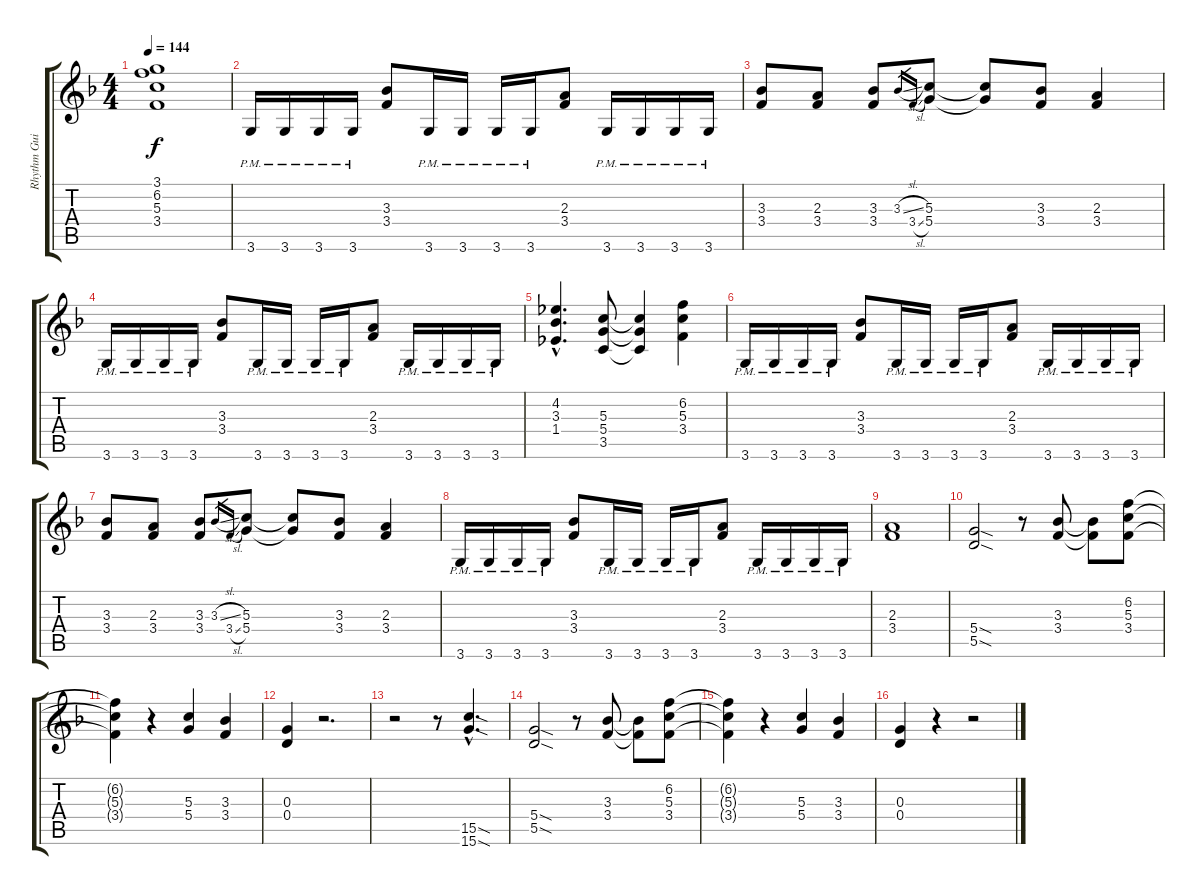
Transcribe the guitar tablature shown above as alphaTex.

\track ("Rhythm Guitar" "Rhythm Gui") {instrument overdrivenguitar}
\staff {score tabs}
\tuning (E4 B3 G3 D3 A2 E2) {hide}
\ts (4 4)
\tempo 144
\clef g2
\ks dminor
(3.1{t} 6.2{t} 5.3{t} 3.4{t}).1{dy f} |
3.6{pm}.16 3.6{pm}.16 3.6{pm}.16 3.6{pm}.16 (3.3 3.4).8 3.6{pm}.16 3.6{pm}.16 3.6{pm}.16 3.6{pm}.16 (2.3 3.4).8 3.6{pm}.16 3.6{pm}.16 3.6{pm}.16 3.6{pm}.16 |
(3.3 3.4).8 (2.3 3.4).8 (3.3 3.4).8 3.3{sl}.16{gr} 3.4{sl}.16{gr} (5.3 5.4).8 (5.3{t} 5.4{t}).8 (3.3 3.4).8 (2.3 3.4).4 |
3.6{pm}.16 3.6{pm}.16 3.6{pm}.16 3.6{pm}.16 (3.3 3.4).8 3.6{pm}.16 3.6{pm}.16 3.6{pm}.16 3.6{pm}.16 (2.3 3.4).8 3.6{pm}.16 3.6{pm}.16 3.6{pm}.16 3.6{pm}.16 |
(4.2{hac} 3.3{hac} 1.4{hac}).4{d} (5.3 5.4 3.5).8 (5.3{t} 5.4{t} 3.5{t}).4 (6.2 5.3 3.4).4 |
3.6{pm}.16 3.6{pm}.16 3.6{pm}.16 3.6{pm}.16 (3.3 3.4).8 3.6{pm}.16 3.6{pm}.16 3.6{pm}.16 3.6{pm}.16 (2.3 3.4).8 3.6{pm}.16 3.6{pm}.16 3.6{pm}.16 3.6{pm}.16 |
(3.3 3.4).8 (2.3 3.4).8 (3.3 3.4).8 3.3{sl}.16{gr} 3.4{sl}.16{gr} (5.3 5.4).8 (5.3{t} 5.4{t}).8 (3.3 3.4).8 (2.3 3.4).4 |
3.6{pm}.16 3.6{pm}.16 3.6{pm}.16 3.6{pm}.16 (3.3 3.4).8 3.6{pm}.16 3.6{pm}.16 3.6{pm}.16 3.6{pm}.16 (2.3 3.4).8 3.6{pm}.16 3.6{pm}.16 3.6{pm}.16 3.6{pm}.16 |
(2.3 3.4).1{volume 5} |
(5.4{sod} 5.5{sod}).2 r.8 (3.3 3.4).8 (3.3{t} 3.4{t}).8 (6.2 5.3 3.4).8 |
(6.2{t} 5.3{t} 3.4{t}).4 r.4 (5.3 5.4).4 (3.3 3.4).4 |
(0.3 0.4).4 r.2{d} |
r.2{volume 0} r.8 (15.5{sod hac} 15.6{sod hac}).4{d} |
(5.4{sod} 5.5{sod}).2 r.8 (3.3 3.4).8 (3.3{t} 3.4{t}).8 (6.2 5.3 3.4).8 |
(6.2{t} 5.3{t} 3.4{t}).4 r.4 (5.3 5.4).4 (3.3 3.4).4 |
(0.3 0.4).4 r.4 r.2
